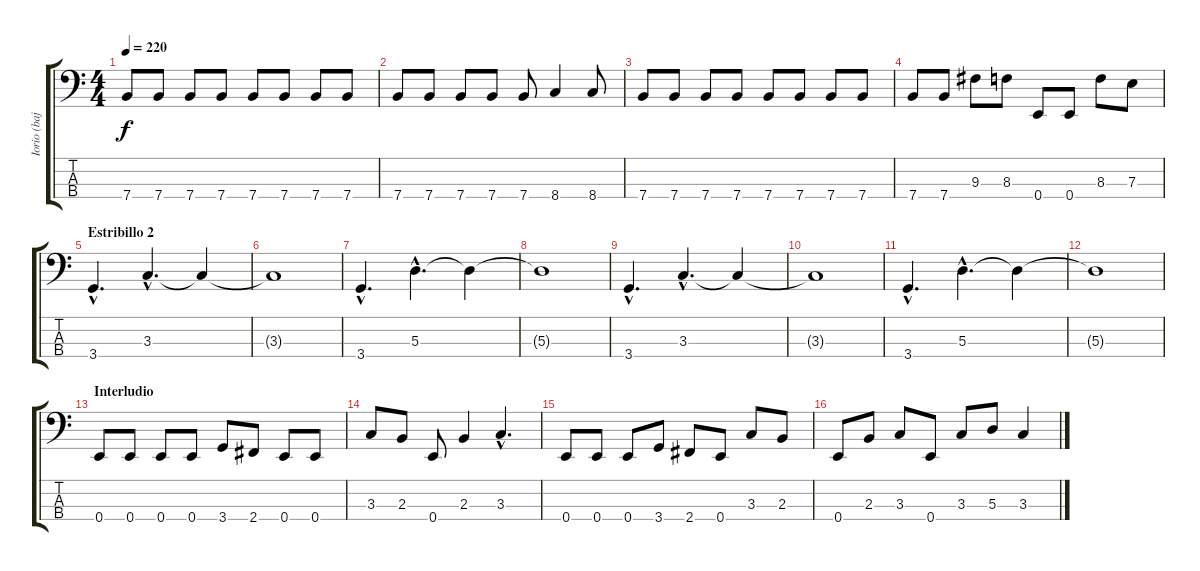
\track ("Iorio (bajo)" "Iorio (baj") {instrument electricbassfinger}
\staff {score tabs}
\tuning (G2 D2 A1 E1) {hide}
\ts (4 4)
\tempo 220
\clef f4
\ks c
7.4.8{dy f} 7.4.8 7.4.8 7.4.8 7.4.8 7.4.8 7.4.8 7.4.8 |
7.4.8 7.4.8 7.4.8 7.4.8 7.4.8 8.4.4 8.4.8 |
7.4.8 7.4.8 7.4.8 7.4.8 7.4.8 7.4.8 7.4.8 7.4.8 |
7.4.8 7.4.8 9.3.8 8.3.8 0.4.8 0.4.8 8.3.8 7.3.8 |
\section ("" "Estribillo 2")
3.4{hac}.4{d} 3.3{hac}.4{d} 3.3{t}.4 |
3.3{t}.1 |
3.4{hac}.4{d} 5.3{hac}.4{d} 5.3{t}.4 |
5.3{t}.1 |
3.4{hac}.4{d} 3.3{hac}.4{d} 3.3{t}.4 |
3.3{t}.1 |
3.4{hac}.4{d} 5.3{hac}.4{d} 5.3{t}.4 |
5.3{t}.1 |
\section ("" "Interludio")
0.4.8 0.4.8 0.4.8 0.4.8 3.4.8 2.4.8 0.4.8 0.4.8 |
3.3.8 2.3.8 0.4.8 2.3.4 3.3{hac}.4{d} |
0.4.8 0.4.8 0.4.8 3.4.8 2.4.8 0.4.8 3.3.8 2.3.8 |
0.4.8 2.3.8 3.3.8 0.4.8 3.3.8 5.3.8 3.3.4
